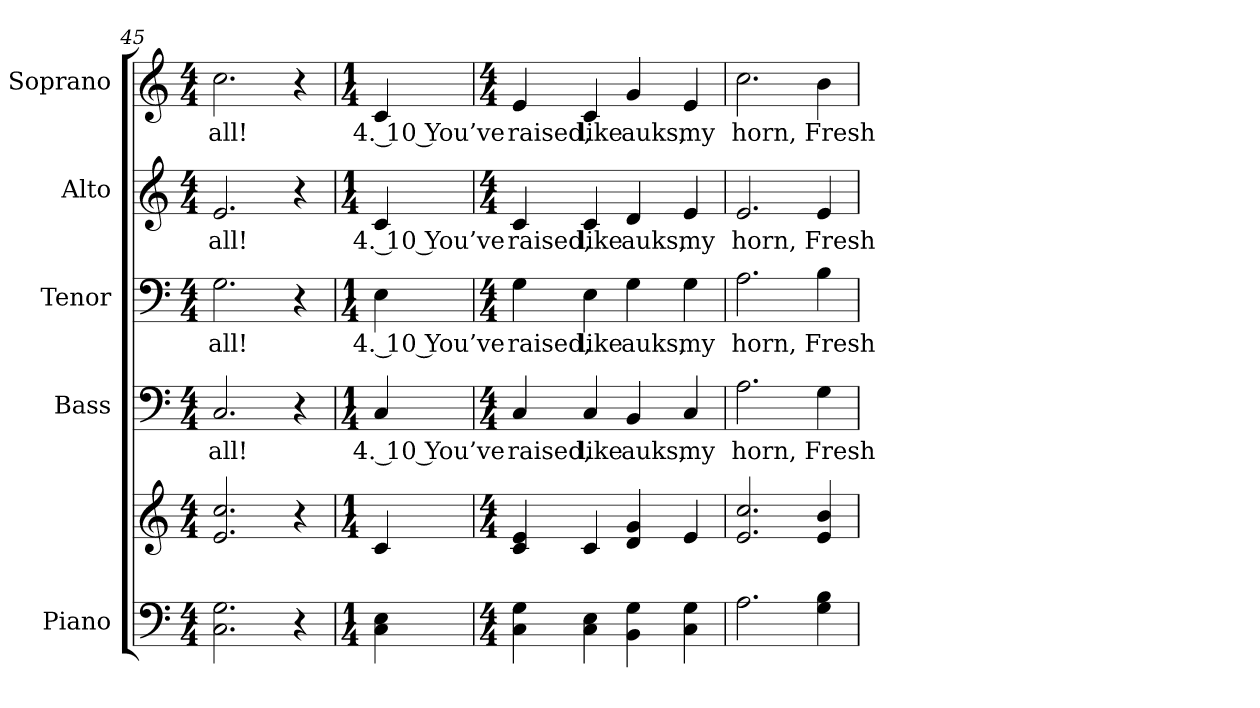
**kern	**kern	**kern	**text	**kern	**text	**kern	**text	**kern	**text
*part5	*part5	*part4	*part4	*part3	*part3	*part2	*part2	*part1	*part1
*staff6	*staff5	*staff4	*staff4	*staff3	*staff3	*staff2	*staff2	*staff1	*staff1
*I"Piano	*	*I"Bass	*	*I"Tenor	*	*I"Alto	*	*I"Soprano	*
*I'Pno.	*	*I'B.	*	*I'T.	*	*I'A.	*	*I'S.	*
*clefF4	*clefG2	*clefF4	*	*clefF4	*	*clefG2	*	*clefG2	*
*k[]	*k[]	*k[]	*	*k[]	*	*k[]	*	*k[]	*
*C:	*C:	*C:	*	*C:	*	*C:	*	*C:	*
*M4/4	*M4/4	*M4/4	*	*M4/4	*	*M4/4	*	*M4/4	*
=45	=45	=45	=45	=45	=45	=45	=45	=45	=45
!	!	!	!LO:LY:b:color=#000000	!	!	!	!	!	!
!	!	!	!	!	!LO:LY:b:color=#000000	!	!	!	!
!	!	!	!	!	!	!	!LO:LY:b:color=#000000	!	!
!	!	!	!	!	!	!	!	!	!LO:LY:b:color=#000000
2.Ci\ 2.Gi	2.ei/ 2.cci	2.Ci/	all!	2.Gi\	all!	2.ei/	all!	2.cci\	all!
4r	4r	4r	.	4r	.	4r	.	4r	.
=46	=46	=46	=46	=46	=46	=46	=46	=46	=46
*M1/4	*M1/4	*M1/4	*	*M1/4	*	*M1/4	*	*M1/4	*
!	!	!	!LO:LY:b:color=#000000	!	!	!	!	!	!
!	!	!	!	!	!LO:LY:b:color=#000000	!	!	!	!
!	!	!	!	!	!	!	!LO:LY:b:color=#000000	!	!
!	!	!	!	!	!	!	!	!	!LO:LY:b:color=#000000
4Ci\ 4Ei	4ci/	4Ci/	4. 10 You’ve	4Ei\	4. 10 You’ve	4ci/	4. 10 You’ve	4ci/	4. 10 You’ve
=47	=47	=47	=47	=47	=47	=47	=47	=47	=47
*M4/4	*M4/4	*M4/4	*	*M4/4	*	*M4/4	*	*M4/4	*
!	!	!	!LO:LY:b:color=#000000	!	!	!	!	!	!
!	!	!	!	!	!LO:LY:b:color=#000000	!	!	!	!
!	!	!	!	!	!	!	!LO:LY:b:color=#000000	!	!
!	!	!	!	!	!	!	!	!	!LO:LY:b:color=#000000
4Ci\ 4Gi	4ci/ 4ei	4Ci/	raised,	4Gi\	raised,	4ci/	raised,	4ei/	raised,
!	!	!	!LO:LY:b:color=#000000	!	!	!	!	!	!
!	!	!	!	!	!LO:LY:b:color=#000000	!	!	!	!
!	!	!	!	!	!	!	!LO:LY:b:color=#000000	!	!
!	!	!	!	!	!	!	!	!	!LO:LY:b:color=#000000
4Ci\ 4Ei	4ci/	4Ci/	like	4Ei\	like	4ci/	like	4ci/	like
!	!	!	!LO:LY:b:color=#000000	!	!	!	!	!	!
!	!	!	!	!	!LO:LY:b:color=#000000	!	!	!	!
!	!	!	!	!	!	!	!LO:LY:b:color=#000000	!	!
!	!	!	!	!	!	!	!	!	!LO:LY:b:color=#000000
4BBi\ 4Gi	4di/ 4gi	4BBi/	auks,	4Gi\	auks,	4di/	auks,	4gi/	auks,
!	!	!	!LO:LY:b:color=#000000	!	!	!	!	!	!
!	!	!	!	!	!LO:LY:b:color=#000000	!	!	!	!
!	!	!	!	!	!	!	!LO:LY:b:color=#000000	!	!
!	!	!	!	!	!	!	!	!	!LO:LY:b:color=#000000
4Ci\ 4Gi	4ei/	4Ci/	my	4Gi\	my	4ei/	my	4ei/	my
!!LO:PB:g=z
=48	=48	=48	=48	=48	=48	=48	=48	=48	=48
!	!	!	!LO:LY:b:color=#000000	!	!	!	!	!	!
!	!	!	!	!	!LO:LY:b:color=#000000	!	!	!	!
!	!	!	!	!	!	!	!LO:LY:b:color=#000000	!	!
!	!	!	!	!	!	!	!	!	!LO:LY:b:color=#000000
2.Ai\	2.ei/ 2.cci	2.Ai\	horn,	2.Ai\	horn,	2.ei/	horn,	2.cci\	horn,
!	!	!	!LO:LY:b:color=#000000	!	!	!	!	!	!
!	!	!	!	!	!LO:LY:b:color=#000000	!	!	!	!
!	!	!	!	!	!	!	!LO:LY:b:color=#000000	!	!
!	!	!	!	!	!	!	!	!	!LO:LY:b:color=#000000
4Gi\ 4Bi	4ei/ 4bi	4Gi\	Fresh	4Bi\	Fresh	4ei/	Fresh	4bi\	Fresh
=	=	=	=	=	=	=	=	=	=
*-	*-	*-	*-	*-	*-	*-	*-	*-	*-
